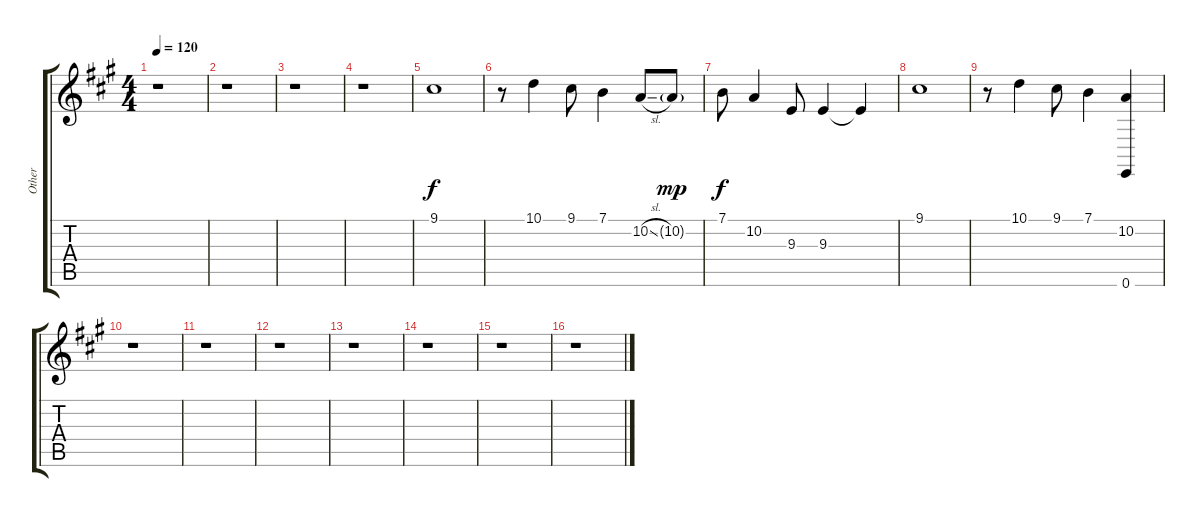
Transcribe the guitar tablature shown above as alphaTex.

\track ("Other" "Other") {instrument whistle}
\staff {score tabs}
\tuning (E4 B3 G3 D3 A2 E2) {hide}
\ts (4 4)
\tempo 120
\clef g2
\ks a
r.1{dy f instrument whistle} |
r.1 |
r.1 |
r.1 |
9.1.1{volume 9 balance 7 instrument flute} |
r.8 10.1.4 9.1.8 7.1.4 10.2{sl}.8 10.2{g}.8{dy mp} |
7.1.8{dy f} 10.2.4 9.3.8 9.3.4 9.3{t}.4 |
9.1.1 |
r.8 10.1.4 9.1.8 7.1.4 (10.2 0.6).4 |
r.1 |
r.1 |
r.1 |
r.1 |
r.1 |
r.1 |
r.1
